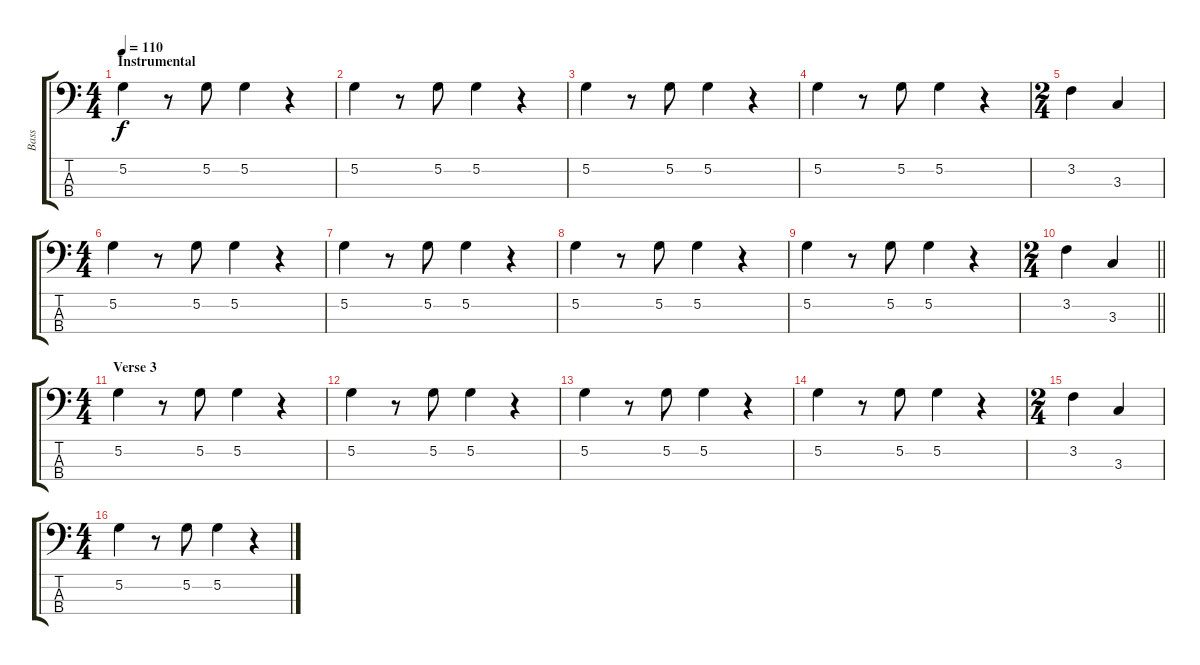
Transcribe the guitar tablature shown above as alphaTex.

\track ("Bass" "Bass") {instrument electricbassfinger}
\staff {score tabs}
\tuning (G2 D2 A1 E1) {hide}
\ts (4 4)
\section ("" "Instrumental")
\tempo 110
\clef f4
\ks c
5.2.4{dy f} r.8 5.2.8 5.2.4 r.4 |
5.2.4 r.8 5.2.8 5.2.4 r.4 |
5.2.4 r.8 5.2.8 5.2.4 r.4 |
5.2.4 r.8 5.2.8 5.2.4 r.4 |
\ts (2 4)
3.2.4 3.3.4 |
\ts (4 4)
5.2.4 r.8 5.2.8 5.2.4 r.4 |
5.2.4 r.8 5.2.8 5.2.4 r.4 |
5.2.4 r.8 5.2.8 5.2.4 r.4 |
5.2.4 r.8 5.2.8 5.2.4 r.4 |
\ts (2 4)
\barLineRight lightlight
3.2.4 3.3.4 |
\ts (4 4)
\section ("" "Verse 3")
5.2.4 r.8 5.2.8 5.2.4 r.4 |
5.2.4 r.8 5.2.8 5.2.4 r.4 |
5.2.4 r.8 5.2.8 5.2.4 r.4 |
5.2.4 r.8 5.2.8 5.2.4 r.4 |
\ts (2 4)
3.2.4 3.3.4 |
\ts (4 4)
5.2.4 r.8 5.2.8 5.2.4 r.4
